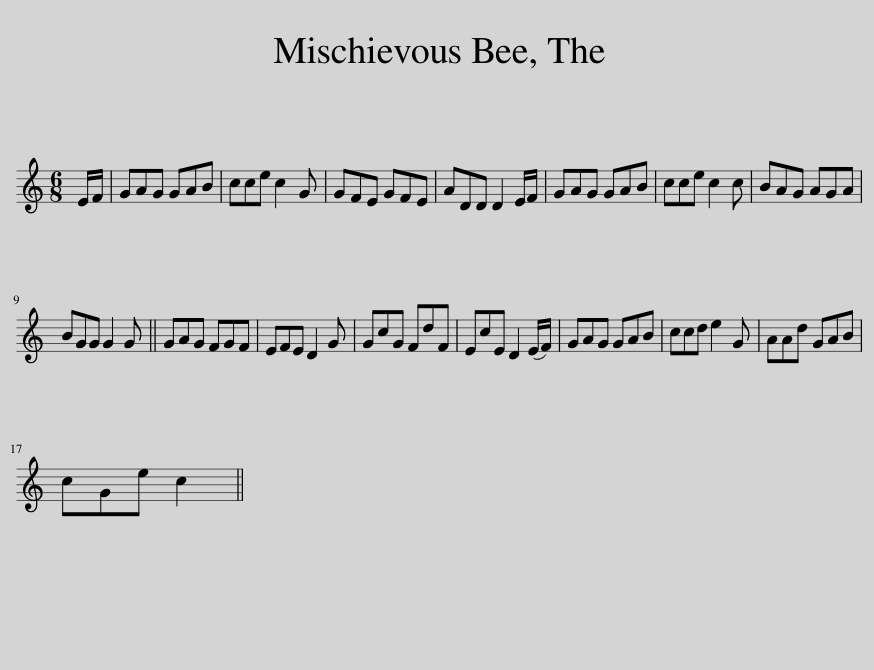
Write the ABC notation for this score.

X:1
L:1/8
M:6/8
I:linebreak $
K:C
V:1 treble
V:1
 E/F/ | GAG GAB | cce c2 G | GFE GFE | ADD D2 E/F/ | %5
 GAG GAB | cce c2 c | BAG AGA |$ BGG G2 G || GAG FGF | %10
 EFE D2 G | GcG FdF | EcE D2 (E/F/) | GAG GAB | ccd e2 G | %15
 AAd GAB |$ cGe c2 || %17
